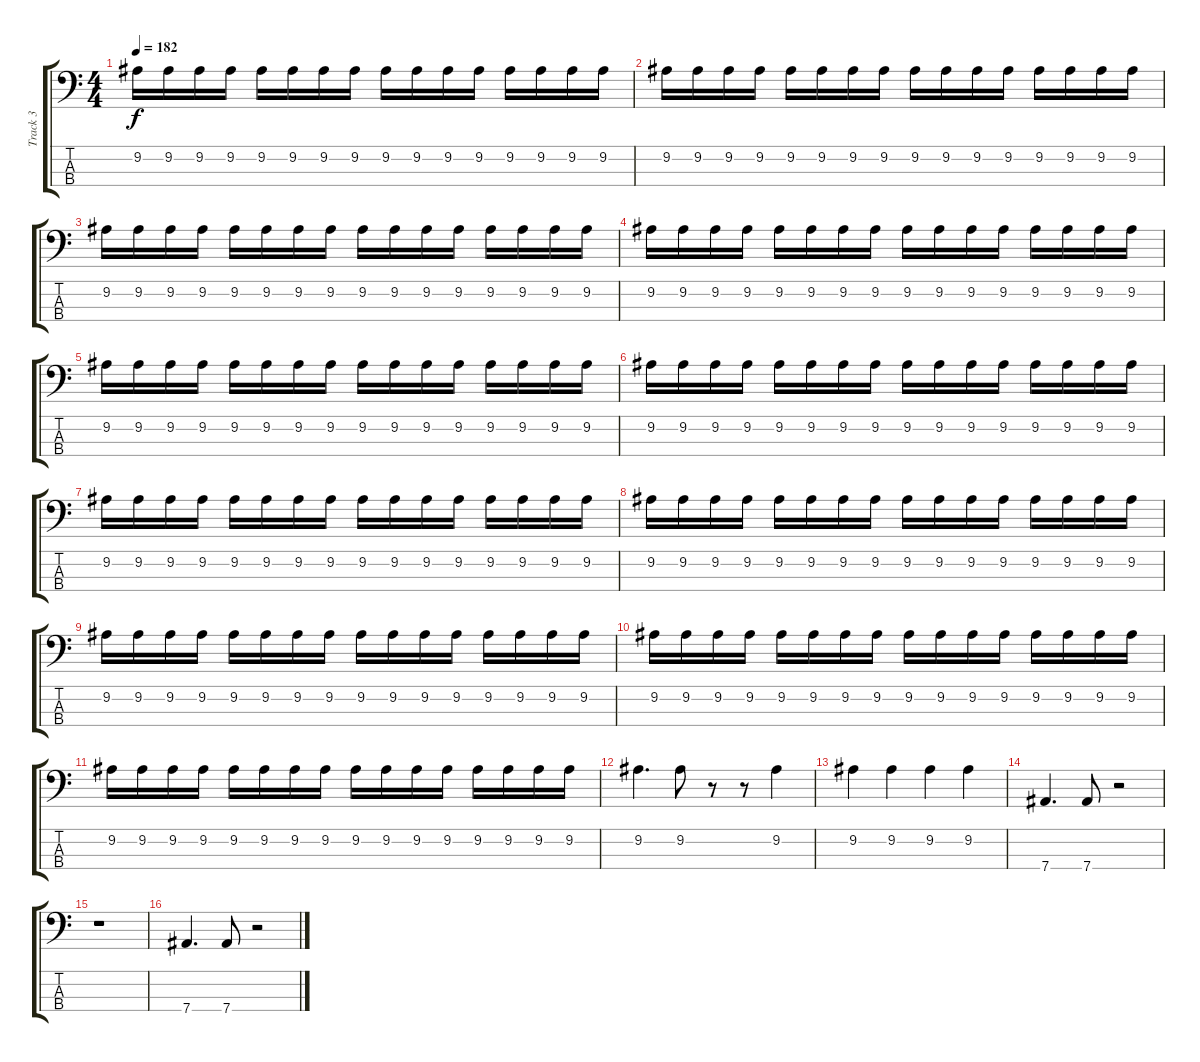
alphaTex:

\track ("Track 3" "Track 3") {instrument electricbassfinger}
\staff {score tabs}
\tuning (Gb2 Db2 Ab1 Eb1) {hide}
\ts (4 4)
\tempo 182
\clef f4
\ks c
9.2.16{dy f} 9.2.16 9.2.16 9.2.16 9.2.16 9.2.16 9.2.16 9.2.16 9.2.16 9.2.16 9.2.16 9.2.16 9.2.16 9.2.16 9.2.16 9.2.16 |
9.2.16 9.2.16 9.2.16 9.2.16 9.2.16 9.2.16 9.2.16 9.2.16 9.2.16 9.2.16 9.2.16 9.2.16 9.2.16 9.2.16 9.2.16 9.2.16 |
9.2.16 9.2.16 9.2.16 9.2.16 9.2.16 9.2.16 9.2.16 9.2.16 9.2.16 9.2.16 9.2.16 9.2.16 9.2.16 9.2.16 9.2.16 9.2.16 |
9.2.16 9.2.16 9.2.16 9.2.16 9.2.16 9.2.16 9.2.16 9.2.16 9.2.16 9.2.16 9.2.16 9.2.16 9.2.16 9.2.16 9.2.16 9.2.16 |
9.2.16 9.2.16 9.2.16 9.2.16 9.2.16 9.2.16 9.2.16 9.2.16 9.2.16 9.2.16 9.2.16 9.2.16 9.2.16 9.2.16 9.2.16 9.2.16 |
9.2.16 9.2.16 9.2.16 9.2.16 9.2.16 9.2.16 9.2.16 9.2.16 9.2.16 9.2.16 9.2.16 9.2.16 9.2.16 9.2.16 9.2.16 9.2.16 |
9.2.16 9.2.16 9.2.16 9.2.16 9.2.16 9.2.16 9.2.16 9.2.16 9.2.16 9.2.16 9.2.16 9.2.16 9.2.16 9.2.16 9.2.16 9.2.16 |
9.2.16 9.2.16 9.2.16 9.2.16 9.2.16 9.2.16 9.2.16 9.2.16 9.2.16 9.2.16 9.2.16 9.2.16 9.2.16 9.2.16 9.2.16 9.2.16 |
9.2.16 9.2.16 9.2.16 9.2.16 9.2.16 9.2.16 9.2.16 9.2.16 9.2.16 9.2.16 9.2.16 9.2.16 9.2.16 9.2.16 9.2.16 9.2.16 |
9.2.16 9.2.16 9.2.16 9.2.16 9.2.16 9.2.16 9.2.16 9.2.16 9.2.16 9.2.16 9.2.16 9.2.16 9.2.16 9.2.16 9.2.16 9.2.16 |
9.2.16 9.2.16 9.2.16 9.2.16 9.2.16 9.2.16 9.2.16 9.2.16 9.2.16 9.2.16 9.2.16 9.2.16 9.2.16 9.2.16 9.2.16 9.2.16 |
9.2.4{d} 9.2.8 r.8 r.8 9.2.4 |
9.2.4 9.2.4 9.2.4 9.2.4 |
7.4.4{d} 7.4.8 r.2 |
r.1 |
7.4.4{d} 7.4.8 r.2
